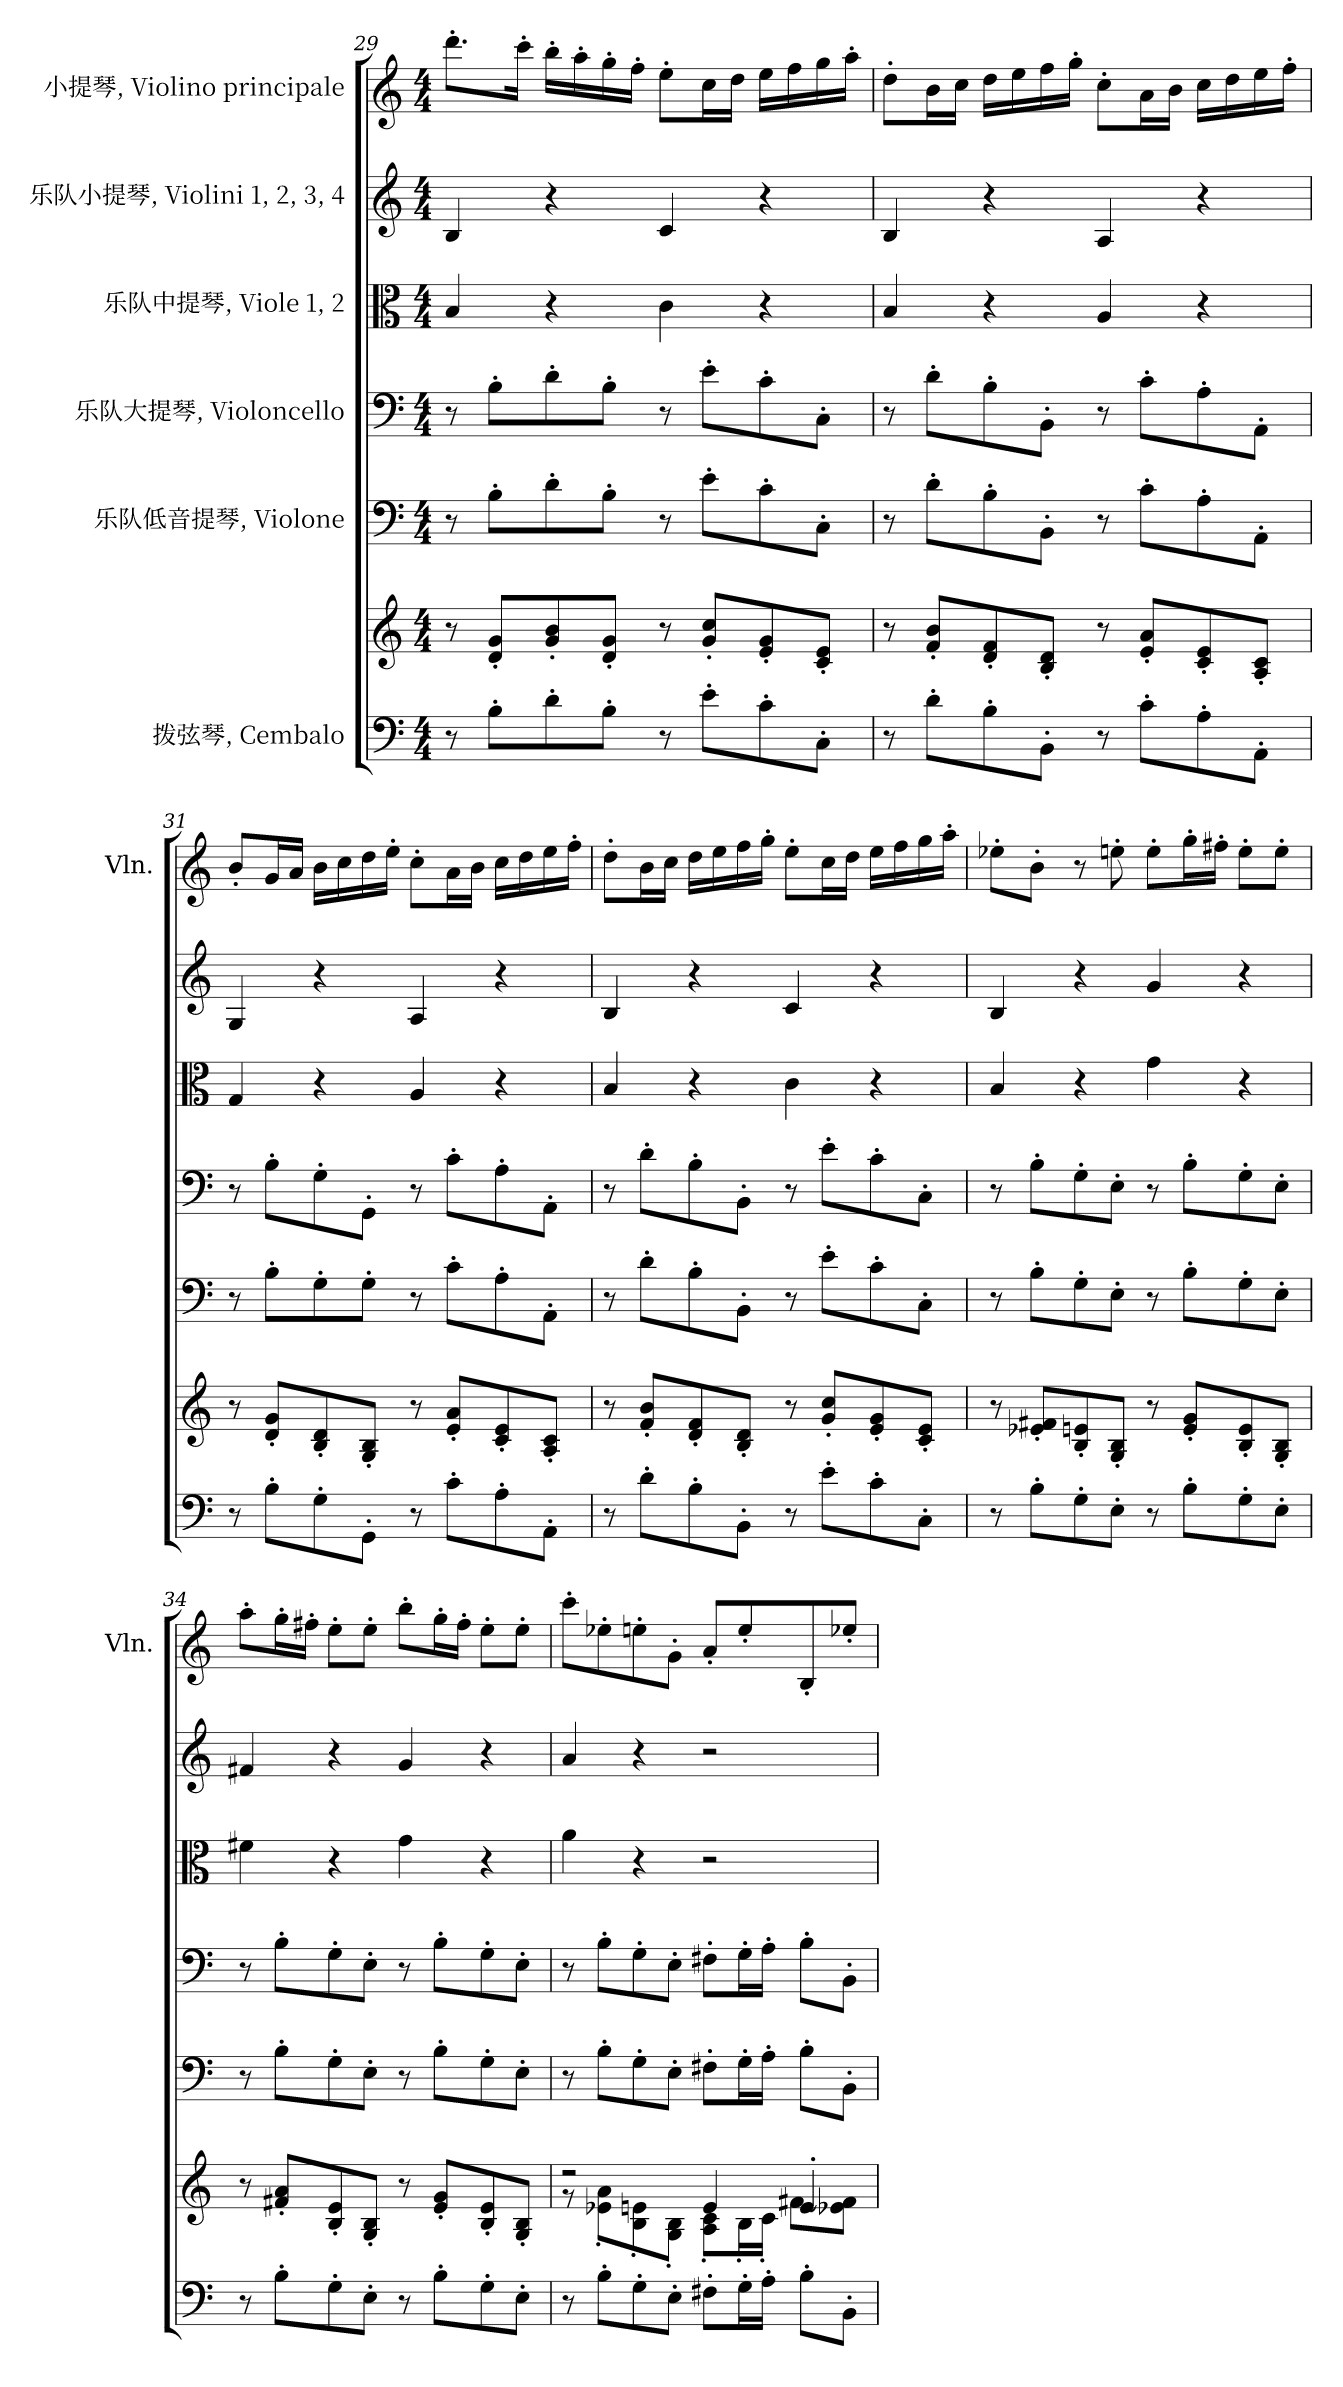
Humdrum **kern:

**kern	**kern	**kern	**kern	**kern	**kern	**kern
*part6	*part6	*part5	*part4	*part3	*part2	*part1
*staff7	*staff6	*staff5	*staff4	*staff3	*staff2	*staff1
*I"拨弦琴, Cembalo	*	*I"乐队低音提琴, Violone	*I"乐队大提琴, Violoncello	*I"乐队中提琴, Viole 1, 2	*I"乐队小提琴, Violini 1, 2, 3, 4	*I"小提琴, Violino principale
*	*	*	*	*	*	*I'Vln.
*clefF4	*clefG2	*clefF4	*clefF4	*clefC3	*clefG2	*clefG2
*	*	*ITrd7c12	*	*	*	*
*k[]	*k[]	*k[]	*k[]	*k[]	*k[]	*k[]
*M4/4	*M4/4	*M4/4	*M4/4	*M4/4	*M4/4	*M4/4
=29	=29	=29	=29	=29	=29	=29
8r	8r	8r	8r	4B/	4B/	8.ddd'\L
8B'\L	8d/' 8g/'L	8BB'\L	8B'\L	.	.	.
.	.	.	.	.	.	16ccc'\Jk
8d'\	8g/' 8b/'	8D'\	8d'\	4r	4r	16bb'\LL
.	.	.	.	.	.	16aa'\
8B'\J	8d/' 8g/'J	8BB'\J	8B'\J	.	.	16gg'\
.	.	.	.	.	.	16ff'\JJ
8r	8r	8r	8r	4c\	4c/	8ee'\L
8e'\L	8g/' 8cc/'L	8E'\L	8e'\L	.	.	16cc\L
.	.	.	.	.	.	16dd\JJ
8c'\	8e/' 8g/'	8C'\	8c'\	4r	4r	16ee\LL
.	.	.	.	.	.	16ff\
8C'\J	8c/' 8e/'J	8CC'\J	8C'\J	.	.	16gg\
.	.	.	.	.	.	16aa'\JJ
!!LO:PB:g=z
=30	=30	=30	=30	=30	=30	=30
8r	8r	8r	8r	4B/	4B/	8dd'\L
8d'\L	8f/' 8b/'L	8D'\L	8d'\L	.	.	16b\L
.	.	.	.	.	.	16cc\JJ
8B'\	8d/' 8f/'	8BB'\	8B'\	4r	4r	16dd\LL
.	.	.	.	.	.	16ee\
8BB'\J	8B/' 8d/'J	8BBB'\J	8BB'\J	.	.	16ff\
.	.	.	.	.	.	16gg'\JJ
8r	8r	8r	8r	4A/	4A/	8cc'\L
8c'\L	8e/' 8a/'L	8C'\L	8c'\L	.	.	16a\L
.	.	.	.	.	.	16b\JJ
8A'\	8c/' 8e/'	8AA'\	8A'\	4r	4r	16cc\LL
.	.	.	.	.	.	16dd\
8AA'\J	8A/' 8c/'J	8AAA'\J	8AA'\J	.	.	16ee\
.	.	.	.	.	.	16ff'\JJ
=31	=31	=31	=31	=31	=31	=31
8r	8r	8r	8r	4G/	4G/	8b'/L
8B'\L	8d/' 8g/'L	8BB'\L	8B'\L	.	.	16g/L
.	.	.	.	.	.	16a/JJ
8G'\	8B/' 8d/'	8GG'\	8G'\	4r	4r	16b\LL
.	.	.	.	.	.	16cc\
8GG'\J	8G/' 8B/'J	8GG'\J	8GG'\J	.	.	16dd\
.	.	.	.	.	.	16ee'\JJ
8r	8r	8r	8r	4A/	4A/	8cc'\L
8c'\L	8e/' 8a/'L	8C'\L	8c'\L	.	.	16a\L
.	.	.	.	.	.	16b\JJ
8A'\	8c/' 8e/'	8AA'\	8A'\	4r	4r	16cc\LL
.	.	.	.	.	.	16dd\
8AA'\J	8A/' 8c/'J	8AAA'\J	8AA'\J	.	.	16ee\
.	.	.	.	.	.	16ff'\JJ
=32	=32	=32	=32	=32	=32	=32
8r	8r	8r	8r	4B/	4B/	8dd'\L
8d'\L	8f/' 8b/'L	8D'\L	8d'\L	.	.	16b\L
.	.	.	.	.	.	16cc\JJ
8B'\	8d/' 8f/'	8BB'\	8B'\	4r	4r	16dd\LL
.	.	.	.	.	.	16ee\
8BB'\J	8B/' 8d/'J	8BBB'\J	8BB'\J	.	.	16ff\
.	.	.	.	.	.	16gg'\JJ
8r	8r	8r	8r	4c\	4c/	8ee'\L
8e'\L	8g/' 8cc/'L	8E'\L	8e'\L	.	.	16cc\L
.	.	.	.	.	.	16dd\JJ
8c'\	8e/' 8g/'	8C'\	8c'\	4r	4r	16ee\LL
.	.	.	.	.	.	16ff\
8C'\J	8c/' 8e/'J	8CC'\J	8C'\J	.	.	16gg\
.	.	.	.	.	.	16aa'\JJ
!!LO:PB:g=z
=33	=33	=33	=33	=33	=33	=33
8r	8r	8r	8r	4B/	4B/	8ee-X'\L
8B'\L	8e-X/' 8f#X/'L	8BB'\L	8B'\L	.	.	8b'\J
8G'\	8B/' 8en/'	8GG'\	8G'\	4r	4r	8r
8E'\J	8G/' 8B/'J	8EE'\J	8E'\J	.	.	8een'\
8r	8r	8r	8r	4g\	4g/	8ee'\L
8B'\L	8e/' 8g/'L	8BB'\L	8B'\L	.	.	16gg'\L
.	.	.	.	.	.	16ff#X'\JJ
8G'\	8B/' 8e/'	8GG'\	8G'\	4r	4r	8ee'\L
8E'\J	8G/' 8B/'J	8EE'\J	8E'\J	.	.	8ee'\J
=34	=34	=34	=34	=34	=34	=34
8r	8r	8r	8r	4f#X\	4f#X/	8aa'\L
8B'\L	8f#X/' 8a/'L	8BB'\L	8B'\L	.	.	16gg'\L
.	.	.	.	.	.	16ff#X'\JJ
8G'\	8B/' 8e/'	8GG'\	8G'\	4r	4r	8ee'\L
8E'\J	8G/' 8B/'J	8EE'\J	8E'\J	.	.	8ee'\J
8r	8r	8r	8r	4g\	4g/	8bb'\L
8B'\L	8e/' 8g/'L	8BB'\L	8B'\L	.	.	16gg'\L
.	.	.	.	.	.	16ff#'\JJ
8G'\	8B/' 8e/'	8GG'\	8G'\	4r	4r	8ee'\L
8E'\J	8G/' 8B/'J	8EE'\J	8E'\J	.	.	8ee'\J
=35	=35	=35	=35	=35	=35	=35
*	*^	*	*	*	*	*
8r	2r	8r	8r	8r	4a\	4a/	8ccc'\L
8B'\L	.	8e-X\' 8a\'L	8BB'\L	8B'\L	.	.	8ee-X'\
8G'\	.	8B\' 8en\'	8GG'\	8G'\	4r	4r	8een'\
8E'\J	.	8G\' 8B\'J	8EE'\J	8E'\J	.	.	8g'\J
8F#X'\L	4e/	8A\' 8c\'L	8FF#X'\L	8F#X'\L	2r	2r	8a'/L
16G'\L	.	16B'\L	16GG'\L	16G'\L	.	.	8ee'/
16A'\JJ	.	16c'\JJ	16AA'\JJ	16A'\JJ	.	.	.
8B'\L	4e'/	[8f#X\L	8BB'\L	8B'\L	.	.	8B'/
8BB'\J	.	8e-X\ 8f#\]J	8BBB'\J	8BB'\J	.	.	8ee-X'/J
*	*v	*v	*	*	*	*	*
=	=	=	=	=	=	=
*-	*-	*-	*-	*-	*-	*-
